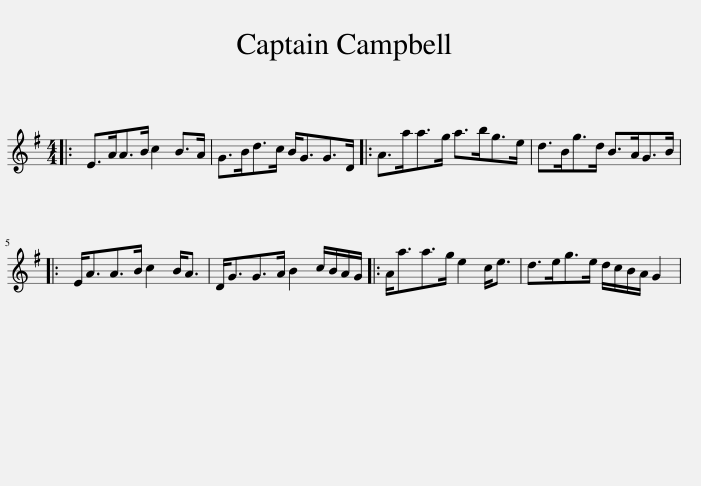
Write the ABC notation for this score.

X:1
L:1/8
M:4/4
I:linebreak $
K:G
V:1 treble
V:1
|: E>AA>B c2 B>A | G>Bd>c B<GG>D |: A>aa>g a>bg>e | d>Bg>d B>AG>B |:$ E<AA>B c2 B<A | %5
 D<GG>A B2 c/B/A/G/ |: A<aa>g e2 c<e | d>eg>e d/c/B/A/ G2 | %8
